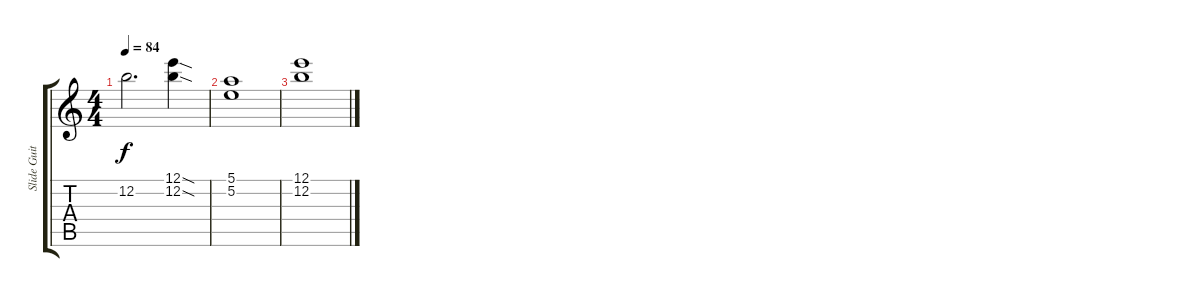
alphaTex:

\track ("Slide Guitar" "Slide Guit") {instrument electricguitarjazz}
\staff {score tabs}
\tuning (E4 B3 G3 D3 A2 E2) {hide}
\ts (4 4)
\tempo 84
\clef g2
\ks c
12.2.2{d dy f} (12.1{sod} 12.2{sod}).4 |
(5.1 5.2).1 |
(12.1 12.2).1
